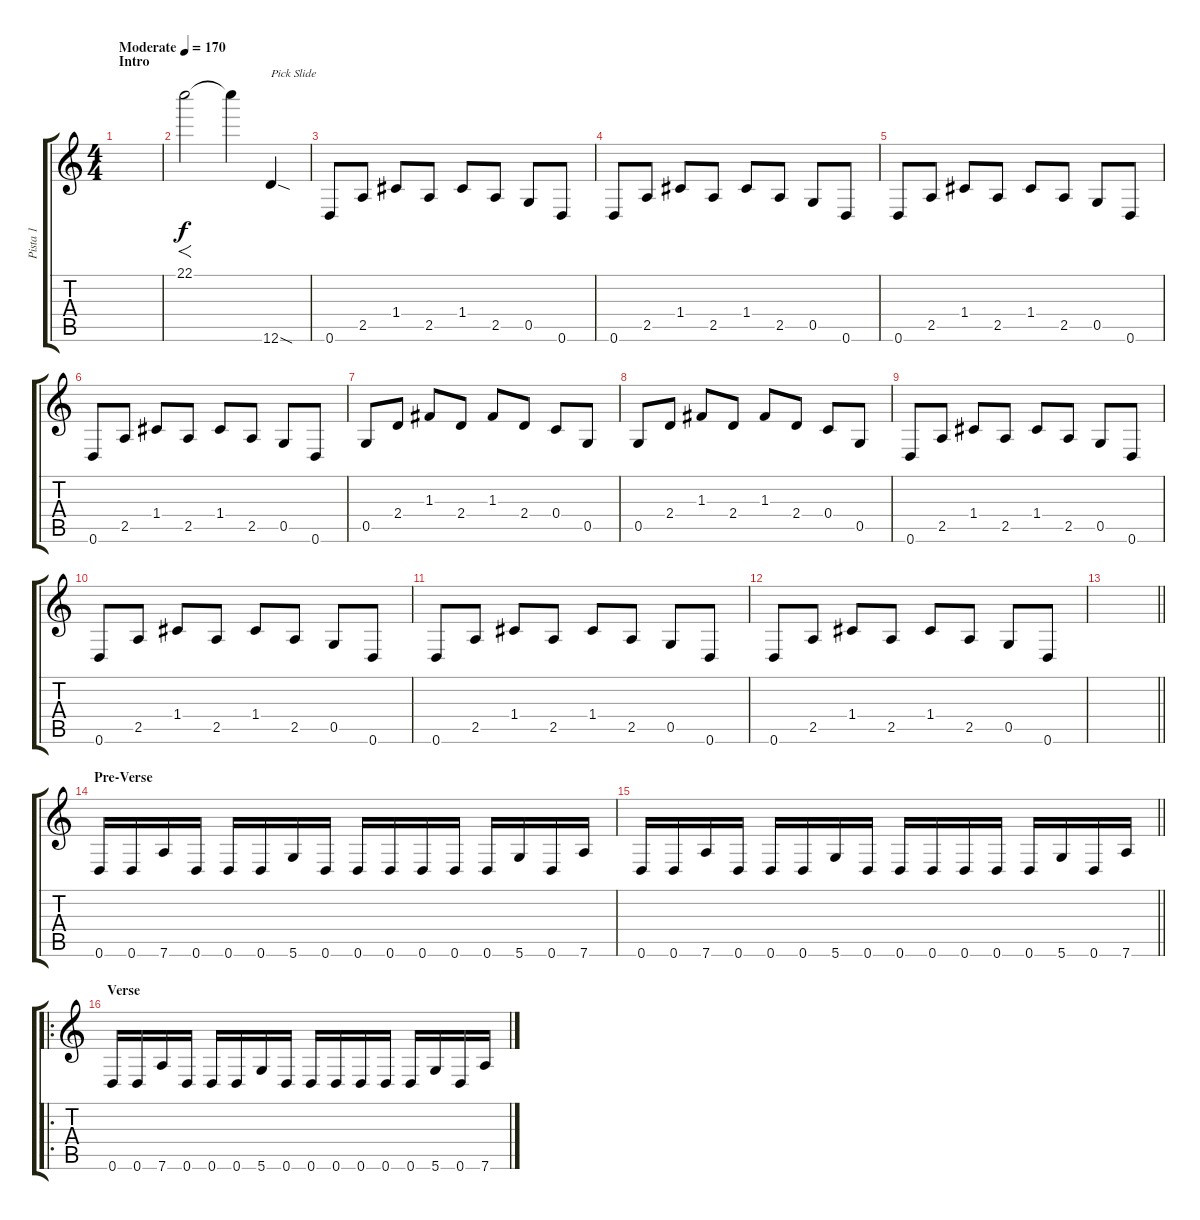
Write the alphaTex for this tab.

\track ("Pista 1" "Pista 1") {instrument distortionguitar}
\staff {score tabs}
\tuning (D4 A3 F3 C3 G2 D2) {hide}
\ts (4 4)
\section ("" "Intro")
\tempo (170 "Moderate")
\clef g2
\ks c
|
22.1.2{f} 22.1{t}.4 12.6{sod}.4{txt "Pick Slide"} |
0.6.8 2.5.8 1.4.8 2.5.8 1.4.8 2.5.8 0.5.8 0.6.8 |
0.6.8 2.5.8 1.4.8 2.5.8 1.4.8 2.5.8 0.5.8 0.6.8 |
0.6.8 2.5.8 1.4.8 2.5.8 1.4.8 2.5.8 0.5.8 0.6.8 |
0.6.8 2.5.8 1.4.8 2.5.8 1.4.8 2.5.8 0.5.8 0.6.8 |
0.5.8 2.4.8 1.3.8 2.4.8 1.3.8 2.4.8 0.4.8 0.5.8 |
0.5.8 2.4.8 1.3.8 2.4.8 1.3.8 2.4.8 0.4.8 0.5.8 |
0.6.8 2.5.8 1.4.8 2.5.8 1.4.8 2.5.8 0.5.8 0.6.8 |
0.6.8 2.5.8 1.4.8 2.5.8 1.4.8 2.5.8 0.5.8 0.6.8 |
0.6.8 2.5.8 1.4.8 2.5.8 1.4.8 2.5.8 0.5.8 0.6.8 |
0.6.8 2.5.8 1.4.8 2.5.8 1.4.8 2.5.8 0.5.8 0.6.8 |
\barLineRight lightlight
|
\section ("" "Pre-Verse")
0.6.16 0.6.16 7.6.16 0.6.16 0.6.16 0.6.16 5.6.16 0.6.16 0.6.16 0.6.16 0.6.16 0.6.16 0.6.16 5.6.16 0.6.16 7.6.16 |
\barLineRight lightlight
0.6.16 0.6.16 7.6.16 0.6.16 0.6.16 0.6.16 5.6.16 0.6.16 0.6.16 0.6.16 0.6.16 0.6.16 0.6.16 5.6.16 0.6.16 7.6.16 |
\ro
\section ("" "Verse")
0.6.16 0.6.16 7.6.16 0.6.16 0.6.16 0.6.16 5.6.16 0.6.16 0.6.16 0.6.16 0.6.16 0.6.16 0.6.16 5.6.16 0.6.16 7.6.16
